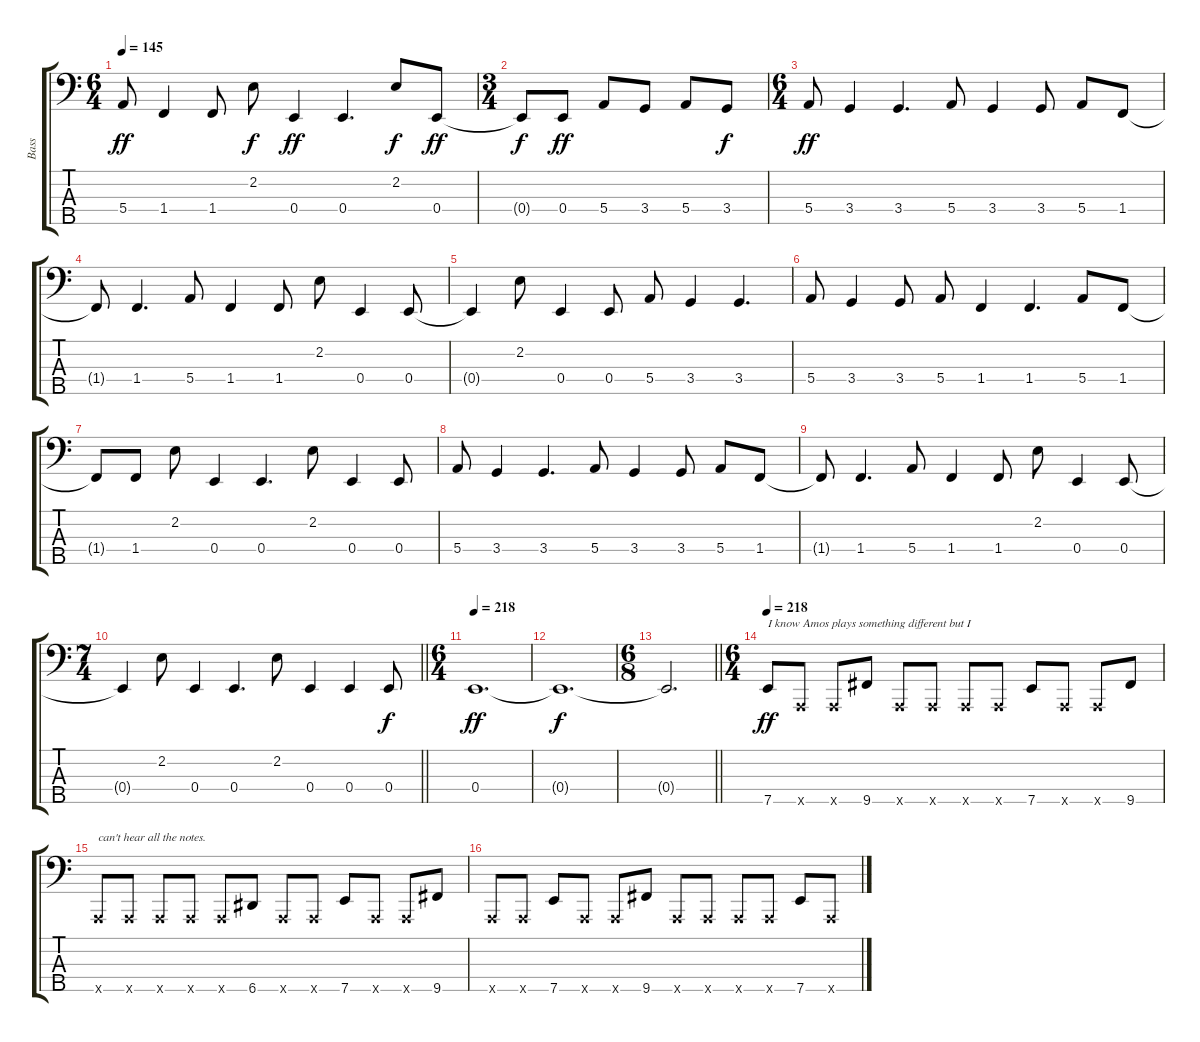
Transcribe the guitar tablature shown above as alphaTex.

\track ("Bass" "Bass") {instrument electricbassfinger}
\staff {score tabs}
\tuning (G2 D2 A1 E1 A0) {hide}
\ts (6 4)
\tempo 145
\clef f4
\ks c
5.4.8{dy ff} 1.4.4 1.4.8 2.2.8{dy f} 0.4.4{dy ff} 0.4.4{d} 2.2.8{dy f} 0.4.8{dy ff} |
\ts (3 4)
0.4{t}.8{dy f} 0.4.8{dy ff} 5.4.8 3.4.8 5.4.8 3.4.8{dy f} |
\ts (6 4)
5.4.8{dy ff} 3.4.4 3.4.4{d} 5.4.8 3.4.4 3.4.8 5.4.8 1.4.8 |
1.4{t}.8 1.4.4{d} 5.4.8 1.4.4 1.4.8 2.2.8 0.4.4 0.4.8 |
0.4{t}.4 2.2.8 0.4.4 0.4.8 5.4.8 3.4.4 3.4.4{d} |
5.4.8 3.4.4 3.4.8 5.4.8 1.4.4 1.4.4{d} 5.4.8 1.4.8 |
1.4{t}.8 1.4.8 2.2.8 0.4.4 0.4.4{d} 2.2.8 0.4.4 0.4.8 |
5.4.8 3.4.4 3.4.4{d} 5.4.8 3.4.4 3.4.8 5.4.8 1.4.8 |
1.4{t}.8 1.4.4{d} 5.4.8 1.4.4 1.4.8 2.2.8 0.4.4 0.4.8 |
\ts (7 4)
\barLineRight lightlight
0.4{t}.4 2.2.8 0.4.4 0.4.4{d} 2.2.8 0.4.4 0.4.4 0.4.8{dy f} |
\ts (6 4)
\section ("" "")
\tempo 225
\tempo 218
0.4.1{d dy ff} |
0.4{t}.1{d dy f} |
\ts (6 8)
\barLineRight lightlight
0.4{t}.2{d} |
\ts (6 4)
\section ("" "")
\tempo 218
7.5.8{txt "I know Amos plays something different but I" dy ff} 0.5{x}.8 0.5{x}.8 9.5.8 0.5{x}.8 0.5{x}.8 0.5{x}.8 0.5{x}.8 7.5.8 0.5{x}.8 0.5{x}.8 9.5.8 |
0.5{x}.8{txt "can't hear all the notes."} 0.5{x}.8 0.5{x}.8 0.5{x}.8 0.5{x}.8 6.5.8 0.5{x}.8 0.5{x}.8 7.5.8 0.5{x}.8 0.5{x}.8 9.5.8 |
0.5{x}.8 0.5{x}.8 7.5.8 0.5{x}.8 0.5{x}.8 9.5.8 0.5{x}.8 0.5{x}.8 0.5{x}.8 0.5{x}.8 7.5.8 0.5{x}.8
